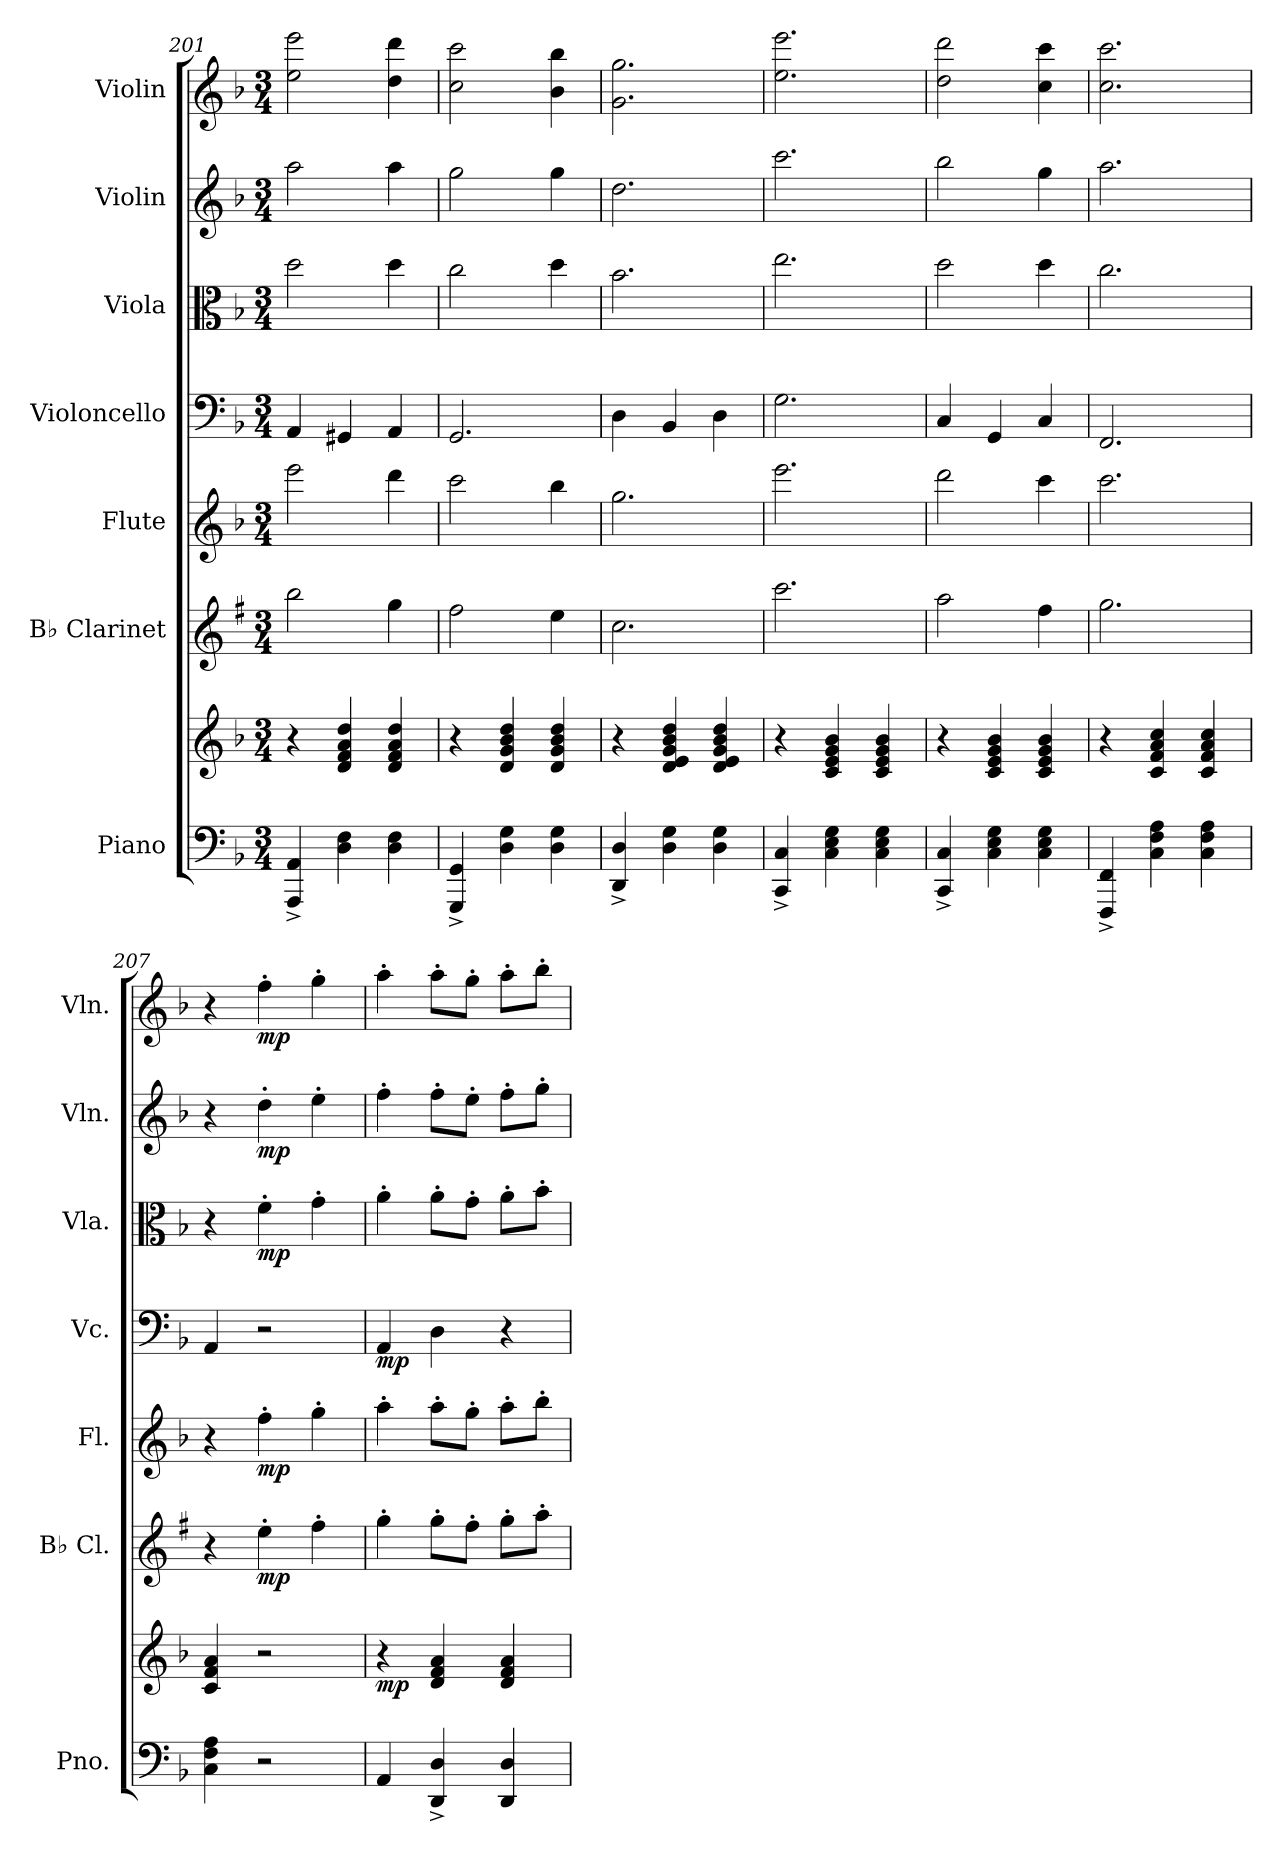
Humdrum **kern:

**kern	**kern	**dynam	**kern	**dynam	**kern	**dynam	**kern	**dynam	**kern	**dynam	**kern	**dynam	**kern	**dynam
*part7	*part7	*part7	*part6	*part6	*part5	*part5	*part4	*part4	*part3	*part3	*part2	*part2	*part1	*part1
*staff8	*staff7	*staff7/8	*staff6	*staff6	*staff5	*staff5	*staff4	*staff4	*staff3	*staff3	*staff2	*staff2	*staff1	*staff1
*I"Piano	*	*	*I"B♭ Clarinet	*	*I"Flute	*	*I"Violoncello	*	*I"Viola	*	*I"Violin	*	*I"Violin	*
*I'Pno.	*	*	*I'B♭ Cl.	*	*I'Fl.	*	*I'Vc.	*	*I'Vla.	*	*I'Vln.	*	*I'Vln.	*
*clefF4	*clefG2	*	*clefG2	*	*clefG2	*	*clefF4	*	*clefC3	*	*clefG2	*	*clefG2	*
*	*	*	*ITrd1c2	*	*	*	*	*	*	*	*	*	*	*
*k[b-]	*k[b-]	*	*k[b-]	*	*k[b-]	*	*k[b-]	*	*k[b-]	*	*k[b-]	*	*k[b-]	*
*M3/4	*M3/4	*	*M3/4	*	*M3/4	*	*M3/4	*	*M3/4	*	*M3/4	*	*M3/4	*
=201	=201	=201	=201	=201	=201	=201	=201	=201	=201	=201	=201	=201	=201	=201
4AAA/^ 4AA/^	4r	.	2aa\	.	2eee\	.	4AA/	.	2dd\	.	2aa\	.	2ee\ 2eee\	.
4D\ 4F\	4d/ 4f/ 4a/ 4dd/	.	.	.	.	.	4GG#X/	.	.	.	.	.	.	.
4D\ 4F\	4d/ 4f/ 4a/ 4dd/	.	4ff\	.	4ddd\	.	4AA/	.	4dd\	.	4aa\	.	4dd\ 4ddd\	.
=202	=202	=202	=202	=202	=202	=202	=202	=202	=202	=202	=202	=202	=202	=202
4GGG/^ 4GG/^	4r	.	2ee\	.	2ccc\	.	2.GG/	.	2cc\	.	2gg\	.	2cc\ 2ccc\	.
4D\ 4G\	4d/ 4g/ 4b-/ 4dd/	.	.	.	.	.	.	.	.	.	.	.	.	.
4D\ 4G\	4d/ 4g/ 4b-/ 4dd/	.	4dd\	.	4bb-\	.	.	.	4dd\	.	4gg\	.	4b-\ 4bb-\	.
=203	=203	=203	=203	=203	=203	=203	=203	=203	=203	=203	=203	=203	=203	=203
4DD/^ 4D/^	4r	.	2.b-\	.	2.gg\	.	4D\	.	2.b-\	.	2.dd\	.	2.g\ 2.gg\	.
4D\ 4G\	4d/ 4e/ 4g/ 4b-/ 4dd/	.	.	.	.	.	4BB-/	.	.	.	.	.	.	.
4D\ 4G\	4d/ 4e/ 4g/ 4b-/ 4dd/	.	.	.	.	.	4D\	.	.	.	.	.	.	.
=204	=204	=204	=204	=204	=204	=204	=204	=204	=204	=204	=204	=204	=204	=204
4CC/^ 4C/^	4r	.	2.bb-\	.	2.eee\	.	2.G\	.	2.ee\	.	2.ccc\	.	2.ee\ 2.eee\	.
4C\ 4E\ 4G\	4c/ 4e/ 4g/ 4b-/	.	.	.	.	.	.	.	.	.	.	.	.	.
4C\ 4E\ 4G\	4c/ 4e/ 4g/ 4b-/	.	.	.	.	.	.	.	.	.	.	.	.	.
=205	=205	=205	=205	=205	=205	=205	=205	=205	=205	=205	=205	=205	=205	=205
4CC/^ 4C/^	4r	.	2gg\	.	2ddd\	.	4C/	.	2dd\	.	2bb-\	.	2dd\ 2ddd\	.
4C\ 4E\ 4G\	4c/ 4e/ 4g/ 4b-/	.	.	.	.	.	4GG/	.	.	.	.	.	.	.
4C\ 4E\ 4G\	4c/ 4e/ 4g/ 4b-/	.	4ee\	.	4ccc\	.	4C/	.	4dd\	.	4gg\	.	4cc\ 4ccc\	.
!!LO:PB:g=z
=206	=206	=206	=206	=206	=206	=206	=206	=206	=206	=206	=206	=206	=206	=206
4FFF/^ 4FF/^	4r	.	2.ff\	.	2.ccc\	.	2.FF/	.	2.cc\	.	2.aa\	.	2.cc\ 2.ccc\	.
4C\ 4F\ 4A\	4c/ 4f/ 4a/ 4cc/	.	.	.	.	.	.	.	.	.	.	.	.	.
4C\ 4F\ 4A\	4c/ 4f/ 4a/ 4cc/	.	.	.	.	.	.	.	.	.	.	.	.	.
=207	=207	=207	=207	=207	=207	=207	=207	=207	=207	=207	=207	=207	=207	=207
4C\ 4F\ 4A\	4c/ 4f/ 4a/	.	4r	.	4r	.	4AA/	.	4r	.	4r	.	4r	.
!	!	!	!	!LO:DY:b	!	!LO:DY:b	!	!	!	!LO:DY:b	!	!LO:DY:b	!	!LO:DY:b
2r	2r	.	4dd'\	mp	4ff'\	mp	2r	.	4f'\	mp	4dd'\	mp	4ff'\	mp
.	.	.	4ee'\	.	4gg'\	.	.	.	4g'\	.	4ee'\	.	4gg'\	.
=208	=208	=208	=208	=208	=208	=208	=208	=208	=208	=208	=208	=208	=208	=208
!	!	!LO:DY:b	!	!	!	!	!	!LO:DY:b	!	!	!	!	!	!
4AA/	4r	mp	4ff'\	.	4aa'\	.	4AA/	mp	4a'\	.	4ff'\	.	4aa'\	.
4DD/^ 4D/^	4d/ 4f/ 4a/	.	8ff'\L	.	8aa'\L	.	4D\	.	8a'\L	.	8ff'\L	.	8aa'\L	.
.	.	.	8ee'\J	.	8gg'\J	.	.	.	8g'\J	.	8ee'\J	.	8gg'\J	.
4DD/ 4D/	4d/ 4f/ 4a/	.	8ff'\L	.	8aa'\L	.	4r	.	8a'\L	.	8ff'\L	.	8aa'\L	.
.	.	.	8gg'\J	.	8bb-'\J	.	.	.	8b-'\J	.	8gg'\J	.	8bb-'\J	.
=	=	=	=	=	=	=	=	=	=	=	=	=	=	=
*-	*-	*-	*-	*-	*-	*-	*-	*-	*-	*-	*-	*-	*-	*-
